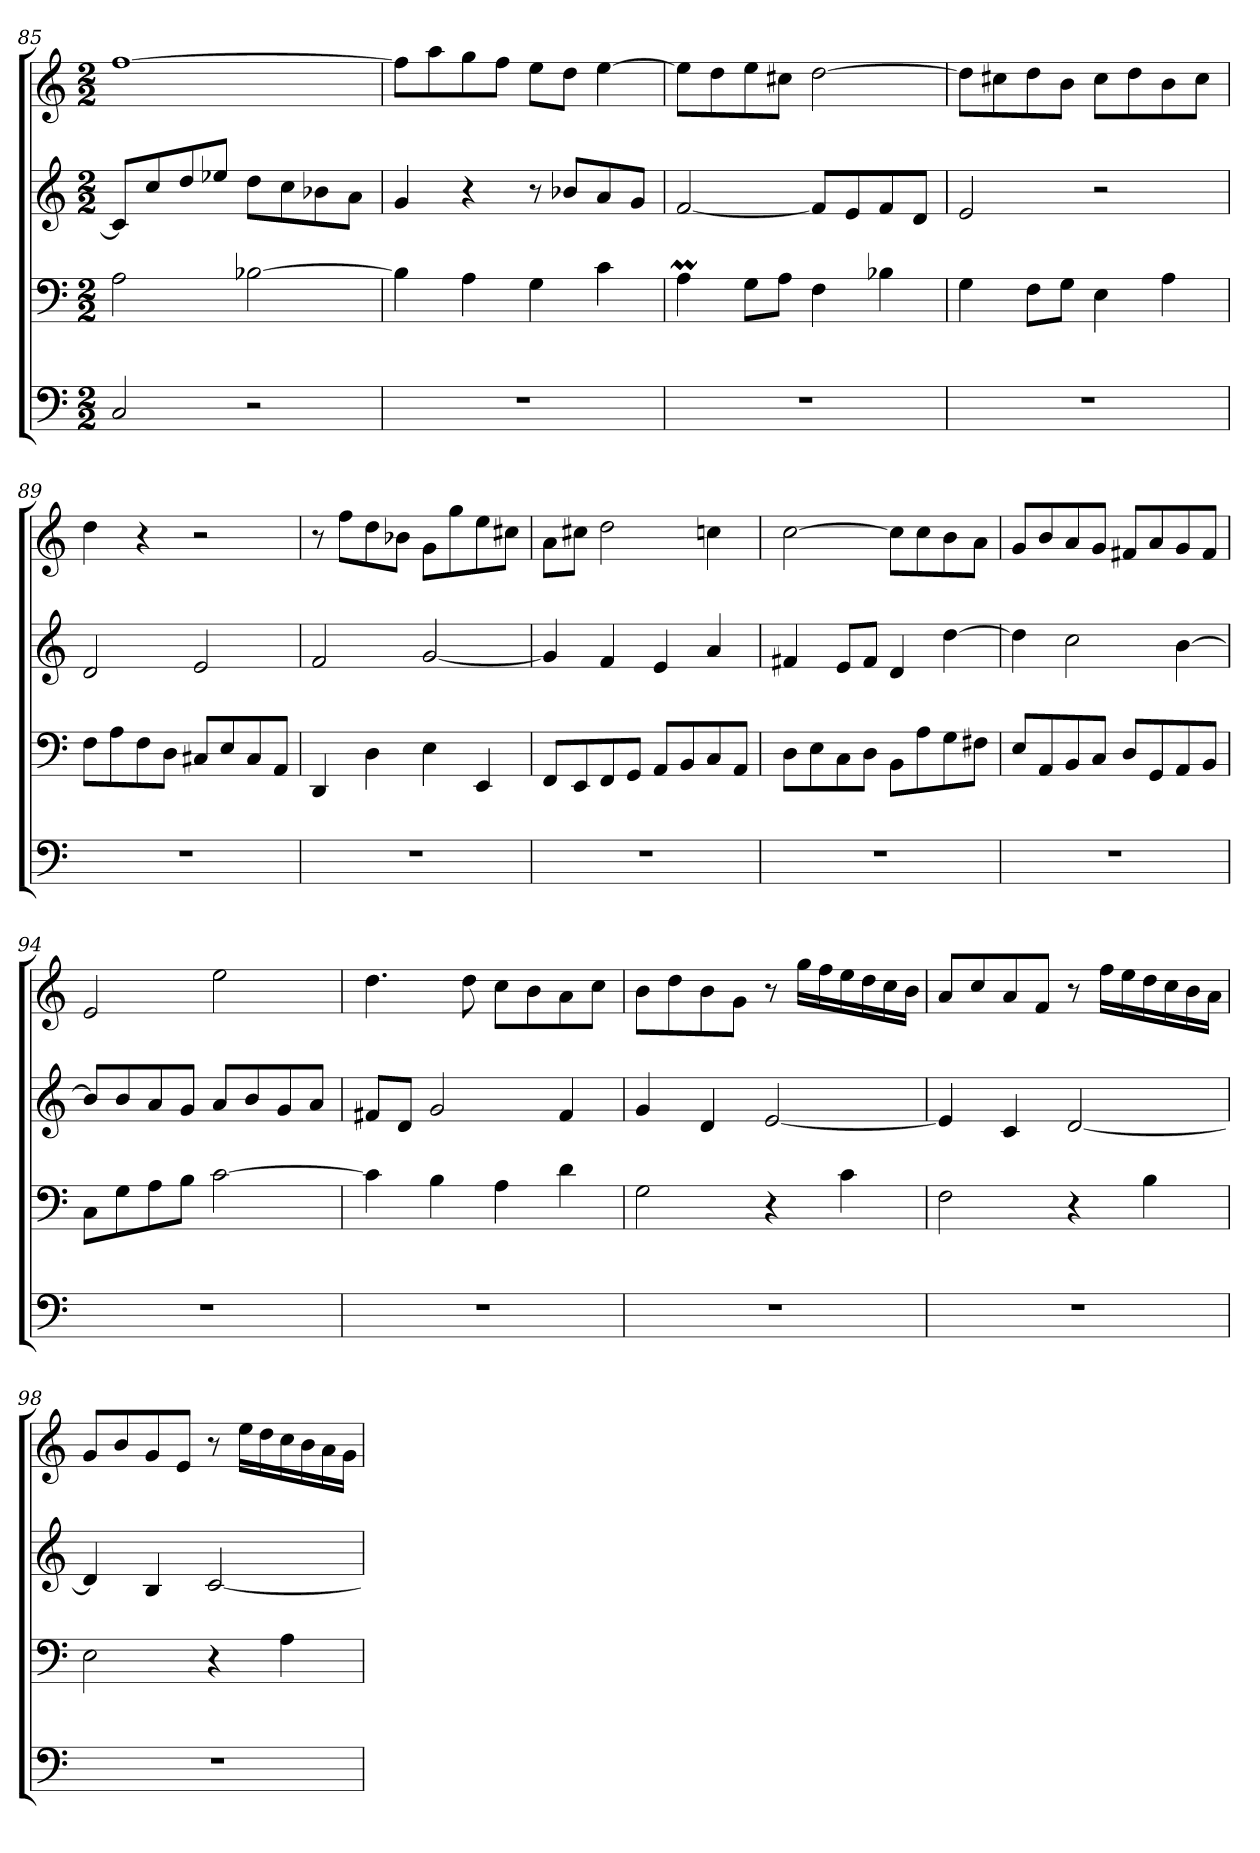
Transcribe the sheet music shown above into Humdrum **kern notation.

**kern	**kern	**kern	**kern
*part4	*part3	*part2	*part1
*staff4	*staff3	*staff2	*staff1
*k[]	*k[]	*k[]	*k[]
*M2/2	*M2/2	*M2/2	*M2/2
=85	=85	=85	=85
2C	2A	8cL]	[1ff
.	.	8cc	.
.	.	8dd	.
.	.	8ee-XJ	.
2r	[2B-X	8ddL	.
.	.	8cc	.
.	.	8b-X	.
.	.	8aJ	.
=86	=86	=86	=86
1r	4B-]	4g	8ffL]
.	.	.	8aa
.	4A	4r	8gg
.	.	.	8ffJ
.	4G	8r	8eeL
.	.	8b-XL	8ddJ
.	4c	8a	[4ee
.	.	8gJ	.
=87	=87	=87	=87
1r	4AM	[2f	8eeL]
.	.	.	8dd
.	8GL	.	8ee
.	8AJ	.	8cc#XJ
.	4F	8fL]	[2dd
.	.	8e	.
.	4B-X	8f	.
.	.	8dJ	.
=88	=88	=88	=88
1r	4G	2e	8ddL]
.	.	.	8cc#X
.	8FL	.	8dd
.	8GJ	.	8bJ
.	4E	2r	8cc#L
.	.	.	8dd
.	4A	.	8b
.	.	.	8cc#J
=89	=89	=89	=89
1r	8FL	2d	4dd
.	8A	.	.
.	8F	.	4r
.	8DJ	.	.
.	8C#XL	2e	2r
.	8E	.	.
.	8C#	.	.
.	8AAJ	.	.
=90	=90	=90	=90
1r	4DD	2f	8r
.	.	.	8ffL
.	4D	.	8dd
.	.	.	8b-XJ
.	4E	[2g	8gL
.	.	.	8gg
.	4EE	.	8ee
.	.	.	8cc#XJ
=91	=91	=91	=91
1r	8FFL	4g]	8aL
.	8EE	.	8cc#XJ
.	8FF	4f	2dd
.	8GGJ	.	.
.	8AAL	4e	.
.	8BB	.	.
.	8C	4a	4ccn
.	8AAJ	.	.
=92	=92	=92	=92
1r	8DL	4f#X	[2cc
.	8E	.	.
.	8C	8eL	.
.	8DJ	8f#J	.
.	8BBL	4d	8ccL]
.	8A	.	8cc
.	8G	[4dd	8b
.	8F#XJ	.	8aJ
=93	=93	=93	=93
1r	8EL	4dd]	8gL
.	8AA	.	8b
.	8BB	2cc	8a
.	8CJ	.	8gJ
.	8DL	.	8f#XL
.	8GG	.	8a
.	8AA	[4b	8g
.	8BBJ	.	8f#J
=94	=94	=94	=94
1r	8CL	8bL]	2e
.	8G	8b	.
.	8A	8a	.
.	8BJ	8gJ	.
.	[2c	8aL	2ee
.	.	8b	.
.	.	8g	.
.	.	8aJ	.
=95	=95	=95	=95
1r	4c]	8f#XL	4.dd
.	.	8dJ	.
.	4B	2g	.
.	.	.	8dd
.	4A	.	8ccL
.	.	.	8b
.	4d	4f#	8a
.	.	.	8ccJ
=96	=96	=96	=96
1r	2G	4g	8bL
.	.	.	8dd
.	.	4d	8b
.	.	.	8gJ
.	4r	[2e	8r
.	.	.	16ggLL
.	.	.	16ff
.	4c	.	16ee
.	.	.	16dd
.	.	.	16cc
.	.	.	16bJJ
=97	=97	=97	=97
1r	2F	4e]	8aL
.	.	.	8cc
.	.	4c	8a
.	.	.	8fJ
.	4r	[2d	8r
.	.	.	16ffLL
.	.	.	16ee
.	4B	.	16dd
.	.	.	16cc
.	.	.	16b
.	.	.	16aJJ
=98	=98	=98	=98
1r	2E	4d]	8gL
.	.	.	8b
.	.	4B	8g
.	.	.	8eJ
.	4r	[2c	8r
.	.	.	16eeLL
.	.	.	16dd
.	4A	.	16cc
.	.	.	16b
.	.	.	16a
.	.	.	16gJJ
=	=	=	=
*-	*-	*-	*-
